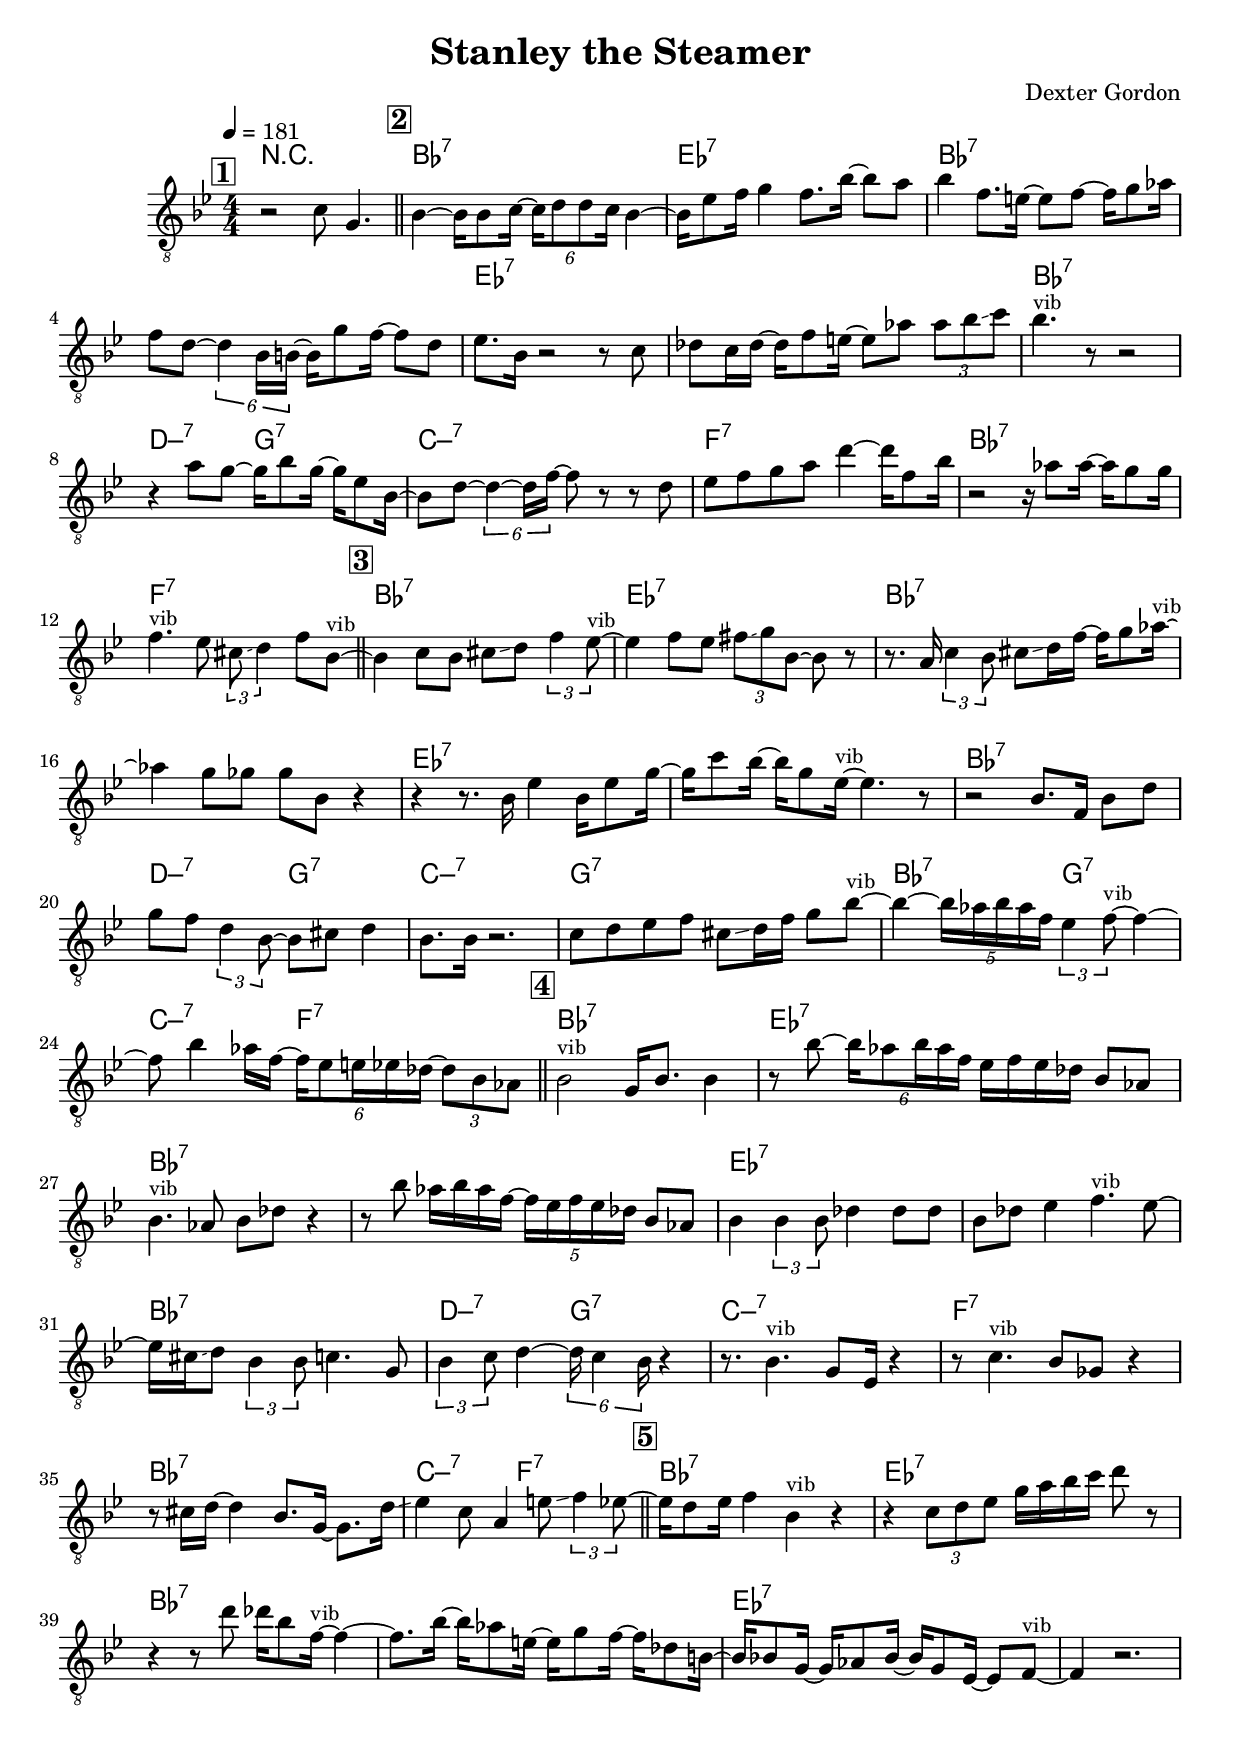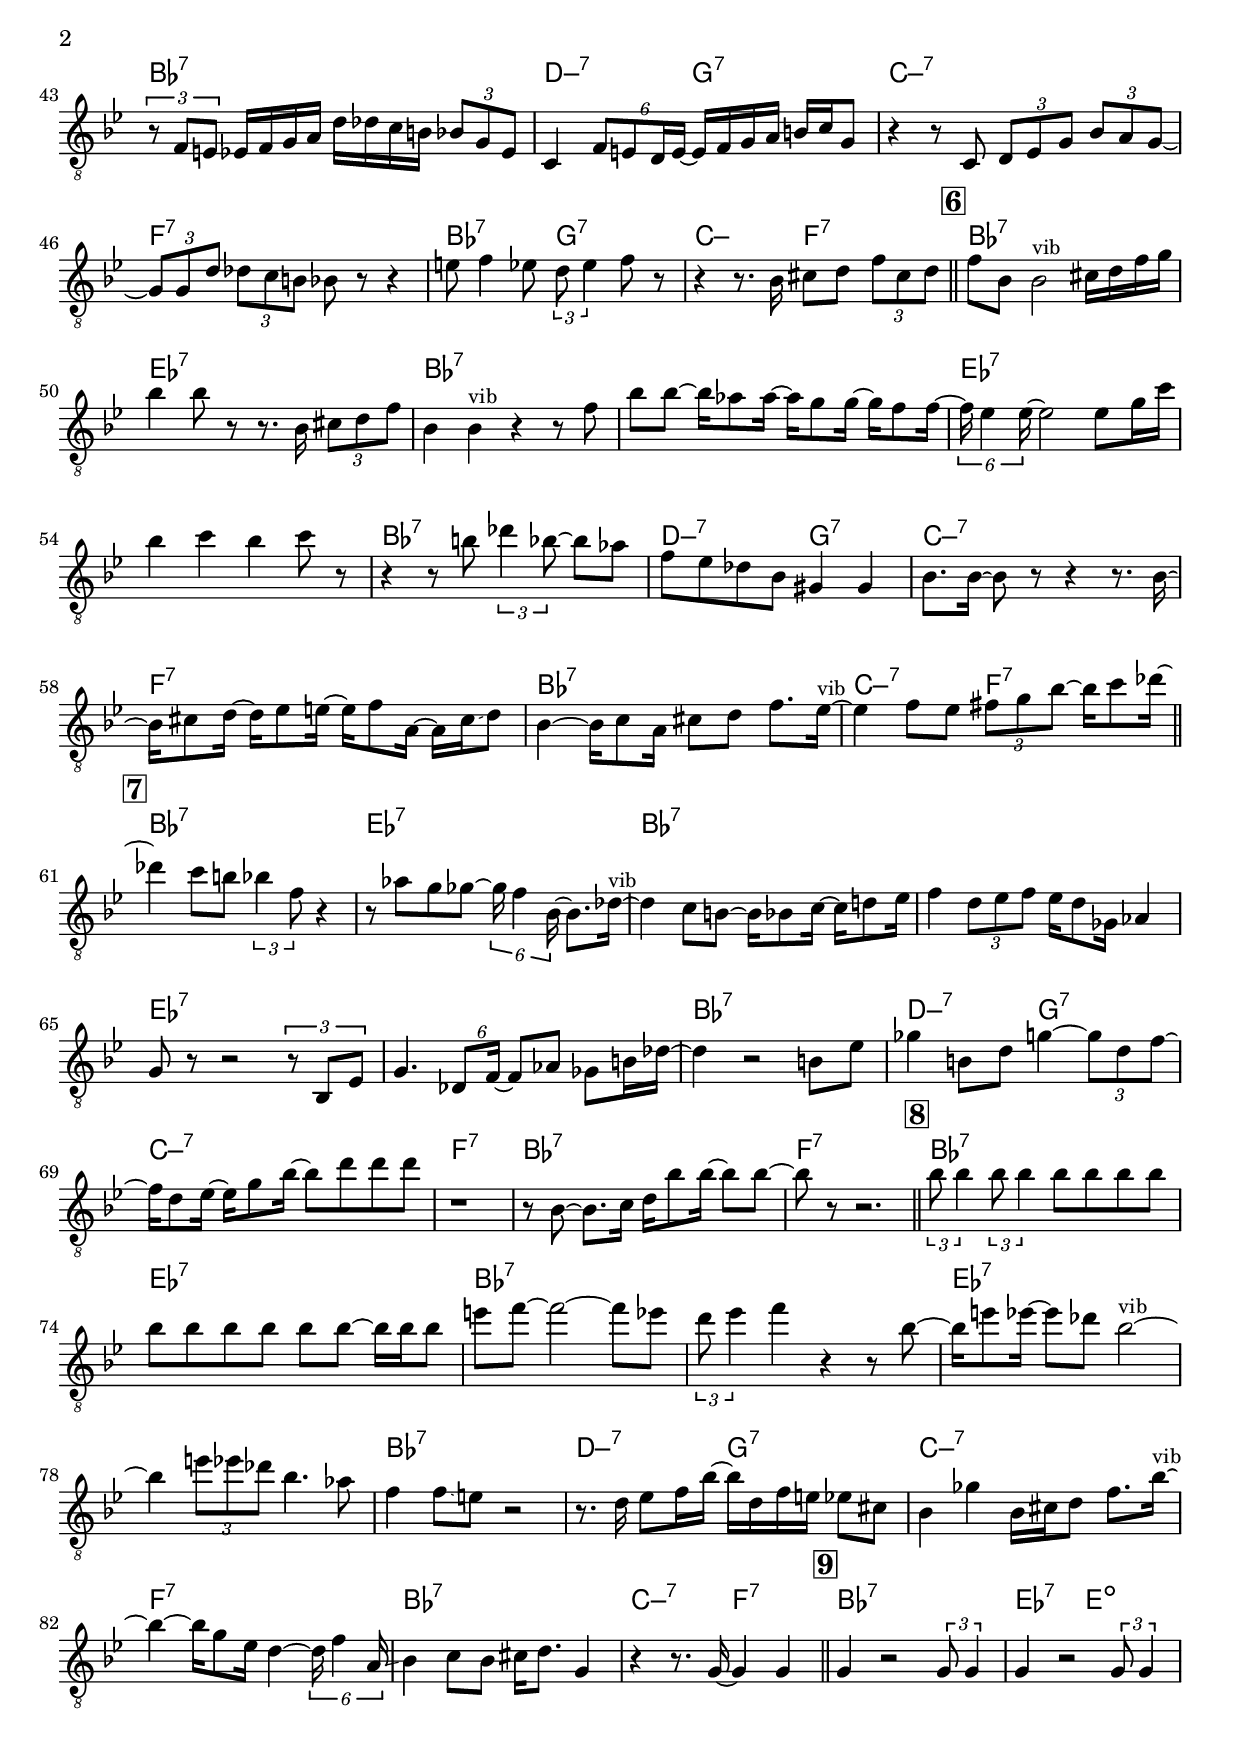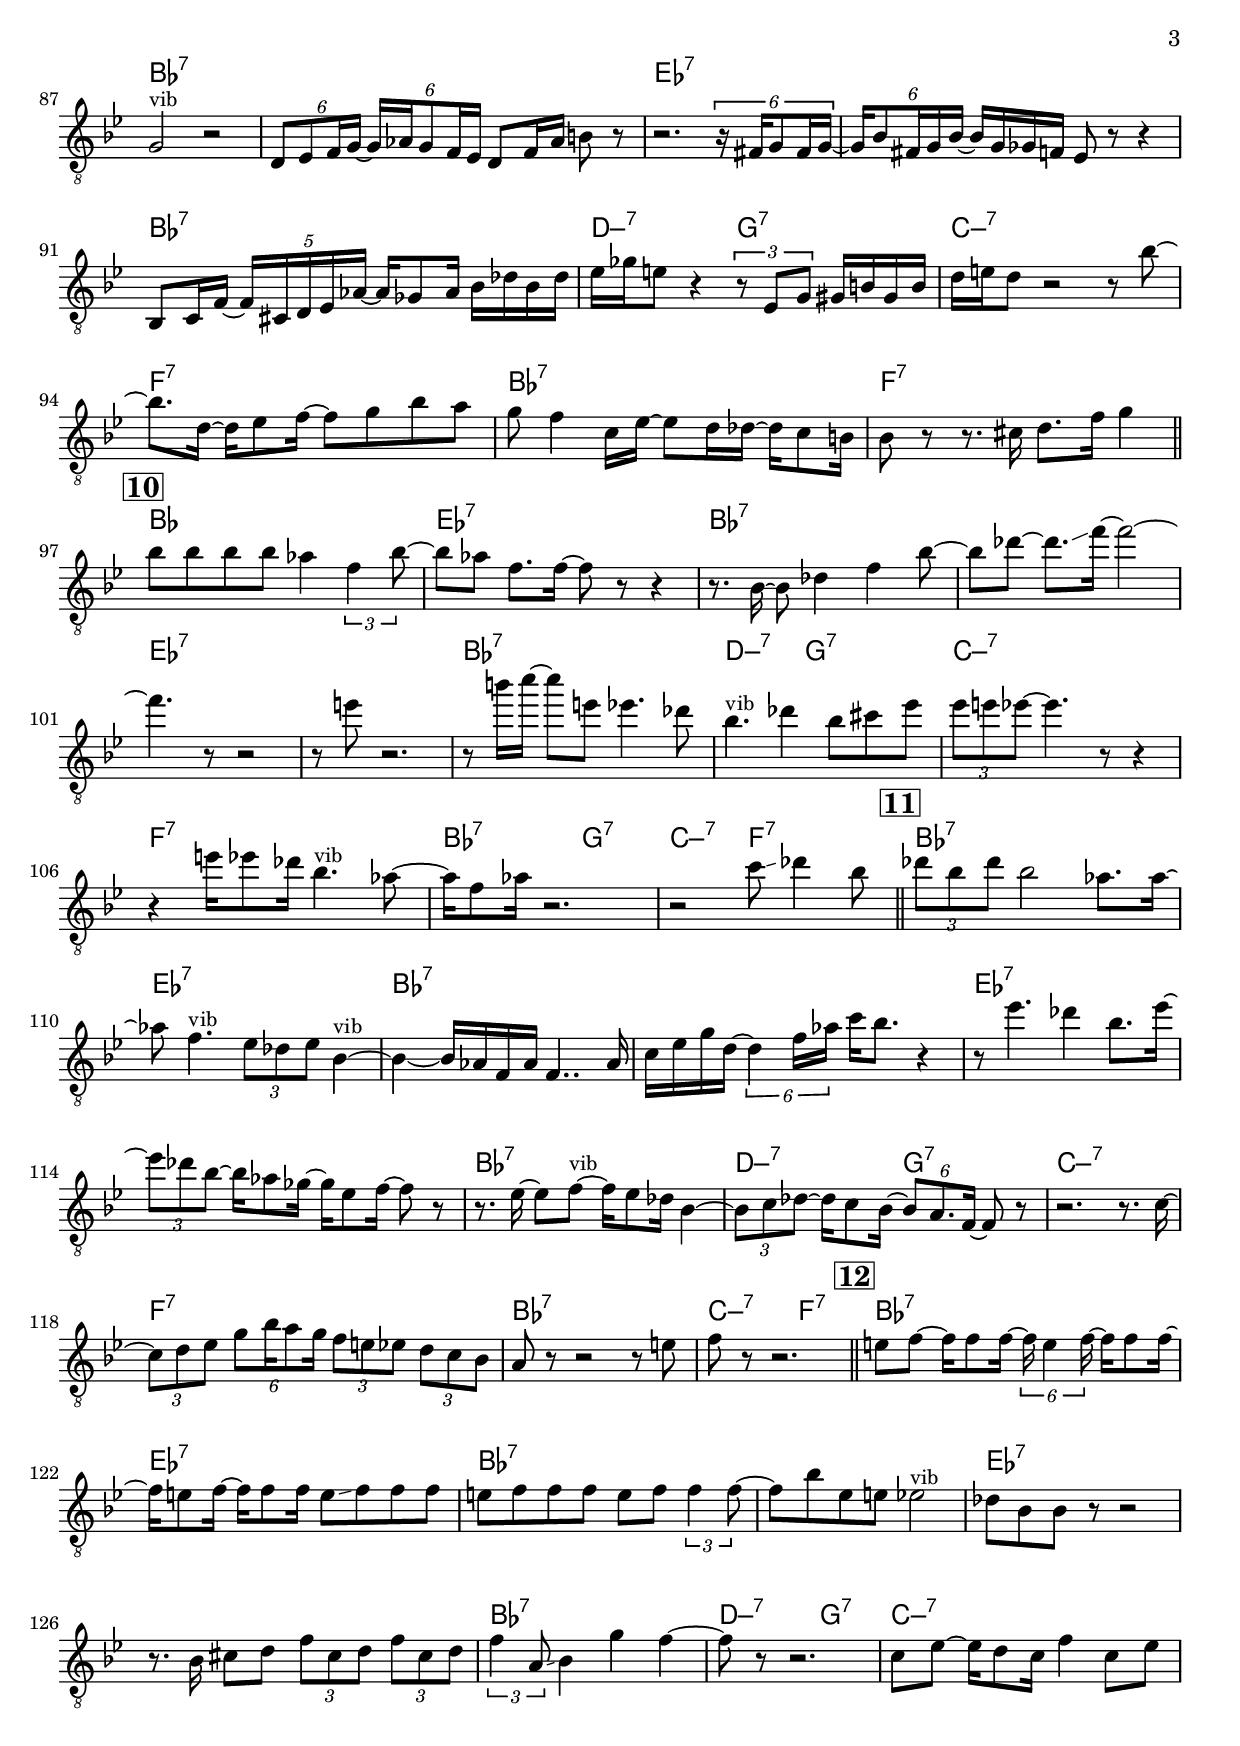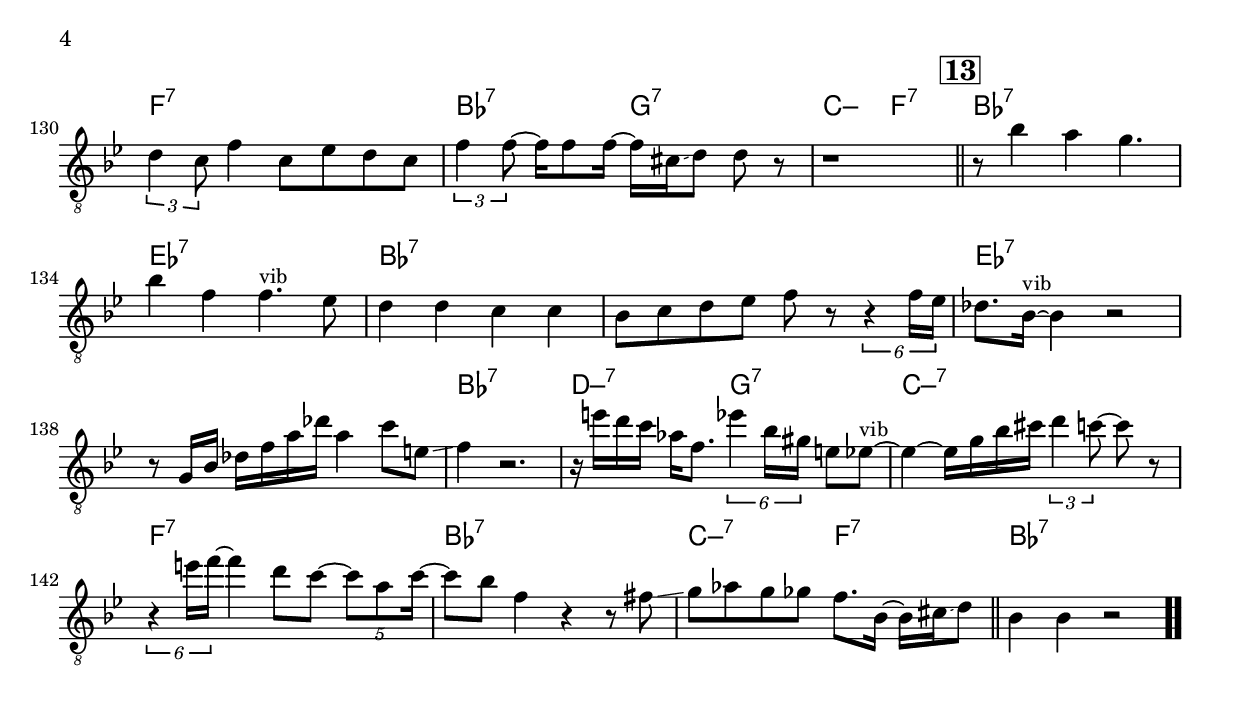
\version "2.13.2"

#(ly:set-option 'point-and-click #f)

\header {
  title = "Stanley the Steamer"
  composer = "Dexter Gordon"
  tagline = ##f
}
global =
{
    \override Staff.TimeSignature #'style = #'()
    \time 4/4
    \clef "treble_8"
    \key bes \major
    \override Rest #'direction = #'0
    \override MultiMeasureRest #'staff-position = #0
}
\score
{
<<
    \transpose c' c'

    \new ChordNames { \chords {
      \set majorSevenSymbol = \markup { "maj7" }
      \set minorChordModifier = \markup { \char ##x2013 }
      | r1 
      | bes1:7 | es1:7 | bes1:7 | s1 | es1:7 | s1 | bes1:7 | d2:min7 g2:7 
      | c1:min7 | f1:7 | bes1:7 | f1:7 | bes1:7 | es1:7 | bes1:7 | s1 
      | es1:7 | s1 | bes1:7 | d2:min7 g2:7 | c1:min7 | g1:7 | bes2:7 g2:7 | c2:min7 f2:7 
      | bes1:7 | es1:7 | bes1:7 | s1 | es1:7 | s1 | bes1:7 | d2:min7 g2:7 
      | c1:min7 | f1:7 | bes1:7 | c2:min7 f2:7 | bes1:7 | es1:7 | bes1:7 | s1 
      | es1:7 | s1 | bes1:7 | d2:min7 g2:7 | c1:min7 | f2:7 s2 | bes2:7 g2:7 | c2:min f2:7 
      | bes1:7 | es1:7 | bes1:7 | s1 | es1:7 | s1 | bes1:7 | d2:min7 g2:7 
      | c1:min7 | f2:7 s2 | bes1:7 | c2:min7 f2:7 | bes1:7 | es1:7 | bes1:7 | s1 
      | es1:7 | s1 | bes1:7 | d2:min7 g2:7 | c1:min7 | f1:7 | bes1:7 | f1:7 
      | bes1:7 | es1:7 | bes1:7 | s2 s2 | es1:7 | s1 | bes1:7 | d2:min7 g2:7 
      | c1:min7 | f2:7 s2 | bes1:7 | c2:min7 f2:7 | bes1:7 | es2:7 e2:dim | bes1:7 | s1 
      | es1:7 | s1 | bes1:7 | d2:min7 g2:7 | c1:min7 | f1:7 | bes1:7 | f1:7 
      | bes1 | es1:7 | bes1:7 | s1 | es1:7 | s1 | bes1:7 | d2:min7 g2:7 
      | c1:min7 | f2:7 s2 | bes2:7 g2:7 | c2:min7 f2:7 | bes1:7 | es1:7 | bes1:7 | s2 s2 
      | es1:7 | s1 | bes1:7 | d2:min7 g2:7 | c1:min7 | f1:7 | bes1:7 | c2:min7 f2:7 
      | bes1:7 | es1:7 | bes1:7 | s1 | es1:7 | s1 | bes1:7 | d2:min7 g2:7 
      | c1:min7 | f2:7 s2 | bes2:7 g2:7 | c2:min f2:7 | bes1:7 | es1:7 | bes1:7 | s1 
      | es1:7 | s1 | bes1:7 | d2:min7 g2:7 | c1:min7 | f2:7 s2 | bes1:7 | c2:min7 f2:7 
      | bes1:7|
      }
      }

    \new Staff
    <<
    \transpose c' c'

    {
      \global
  		%\override Score.MetronomeMark #'transparent = ##t
  		%\override Score.MetronomeMark #'stencil = ##f
  		
  		\override HorizontalBracket #'direction = #UP
  		\override HorizontalBracket #'bracket-flare = #'(0 . 0)
  		
  		\override TextSpanner #'dash-fraction = #1.0
  		\override TextSpanner #'bound-details #'left #'text = \markup{ \concat{\draw-line #'(0 . -1.0) \draw-line #'(1.0 . 0) }}
  		\override TextSpanner #'bound-details #'right #'text = \markup{ \concat{ \draw-line #'(1.0 . 0) \draw-line #'(0 . -1.0) }}
          \set Score.markFormatter = #format-mark-box-numbers


      \tempo 4 = 181
      \set Score.currentBarNumber = #0
     
      \bar "||" \mark \default r2 c'8 g4. 
      \bar "||" \mark \default bes4~ bes16 bes8 c'16~ \tuplet 6/4 {c'16 d'8 d'8 c'16} bes4~ 
      | bes16 es'8 f'16 g'4 f'8. bes'16~ bes'8 a'8 
      | bes'4 f'8. e'16~ e'8 f'8~ f'16 g'8 aes'16 
      | f'8 d'8~ \tuplet 6/4 {d'4 bes16 b16~} b16 g'8 f'16~ f'8 d'8 
      | es'8. bes16 r2 r8 c'8 
      | des'8 c'16 des'16~ des'16 f'8 e'16~ e'8 aes'8 \tuplet 3/2 {aes'8 bes'8\glissando  c''8} 
      | bes'4.^\markup{\left-align \small vib} r8 r2 
      | r4 a'8 g'8~ g'16 bes'8 g'16~ g'16 es'8 bes16~ 
      | bes8 d'8~ \tuplet 6/4 {d'4~ d'16 f'16~} f'8 r8 r8 d'8 
      | es'8 f'8 g'8 a'8 d''4~ d''16 f'8 bes'16 
      | r2 r16 aes'8 aes'16~ aes'16 g'8 g'16 
      | f'4.^\markup{\left-align \small vib} es'8 \tuplet 3/2 {cis'8\glissando  d'4} f'8 bes8~^\markup{\left-align \small vib} 
      \bar "||" \mark \default bes4 c'8 bes8 cis'8\glissando  d'8 \tuplet 3/2 {f'4 es'8~^\markup{\left-align \small vib}} 
      | es'4 f'8 es'8 \tuplet 3/2 {fis'8\glissando  g'8 bes8~} bes8 r8 
      | r8. a16 \tuplet 3/2 {c'4 bes8} cis'8\glissando  d'16 f'16~ f'16 g'8 aes'16~^\markup{\left-align \small vib} 
      | aes'4 g'8 ges'8 ges'8 bes8 r4 
      | r4 r8. bes16 es'4 bes16 es'8 g'16~ 
      | g'16 c''8 bes'16~ bes'16 g'8 es'16~^\markup{\left-align \small vib} es'4. r8 
      | r2 bes8. f16 bes8 d'8 
      | g'8 f'8 \tuplet 3/2 {d'4 bes8~} bes8 cis'8 d'4 
      | bes8. bes16 r2. 
      | c'8 d'8 es'8 f'8 cis'8\glissando  d'16 f'16 g'8 bes'8~^\markup{\left-align \small vib} 
      | bes'4~ \tuplet 5/4 {bes'16 aes'16 bes'16 aes'16 f'16} \tuplet 3/2 {es'4 f'8~^\markup{\left-align \small vib}} f'4~ 
      | f'8 bes'4 aes'16 f'16~ \tuplet 6/4 {f'16 es'8 e'16 es'16 des'16~} \tuplet 3/2 {des'8 bes8 aes8} 
      \bar "||" \mark \default bes2^\markup{\left-align \small vib} g16 bes8. bes4 
      | r8 bes'8~ \tuplet 6/4 {bes'16 aes'8 bes'16 aes'16 f'16} es'16 f'16 es'16 des'16 bes8 aes8 
      | bes4.^\markup{\left-align \small vib} aes8 bes8 des'8 r4 
      | r8 bes'8 aes'16 bes'16 aes'16 f'16~ \tuplet 5/4 {f'16 es'16 f'16 es'16 des'16} bes8 aes8 
      | bes4 \tuplet 3/2 {bes4 bes8} des'4 des'8 des'8 
      | bes8 des'8 es'4 f'4.^\markup{\left-align \small vib} es'8~ 
      | es'16 cis'16\glissando  d'8 \tuplet 3/2 {bes4 bes8} c'4. g8 
      | \tuplet 3/2 {bes4 c'8} d'4~ \tuplet 6/4 {d'16 c'4 bes16} r4 
      | r8. bes4.^\markup{\left-align \small vib} g8 es16 r4 
      | r8 c'4.^\markup{\left-align \small vib} bes8 ges8 r4 
      | r8 cis'16 d'16~ d'4 bes8. g16~ g8. d'16\glissando  
      | es'4 c'8 a4 e'8\glissando  \tuplet 3/2 {f'4 es'8~} 
      \bar "||" \mark \default es'16 d'8 es'16 f'4 bes4^\markup{\left-align \small vib} r4 
      | r4 \tuplet 3/2 {c'8 d'8 es'8} g'16 a'16 bes'16 c''16 d''8 r8 
      | r4 r8 d''8 des''16 bes'8 f'16~^\markup{\left-align \small vib} f'4~ 
      | f'8. bes'16~ bes'16 aes'8 e'16~ e'16 g'8 f'16~ f'16 des'8 b16~ 
      | b16 bes8 g16~ g16 aes8 bes16~ bes16 g8 es16~ es8 f8~^\markup{\left-align \small vib} 
      | f4 r2. 
      | \tuplet 3/2 {r8 f8 e8} es16 f16 g16 a16 d'16 des'16 c'16 b16 \tuplet 3/2 {bes8 g8 es8} 
      | c4 \tuplet 6/4 {f8 e8 d16 e16~} e16 f16 g16 a16 b16 c'16 g8 
      | r4 r8 c8 \tuplet 3/2 {d8 es8 g8} \tuplet 3/2 {bes8 a8 g8~} 
      | \tuplet 3/2 {g8 g8 d'8} \tuplet 3/2 {des'8 c'8 b8} bes8 r8 r4 
      | e'8 f'4 es'8 \tuplet 3/2 {d'8 es'4} f'8 r8 
      | r4 r8. bes16 cis'8 d'8 \tuplet 3/2 {f'8 cis'8 d'8} 
      \bar "||" \mark \default f'8 bes8 bes2^\markup{\left-align \small vib} cis'16 d'16 f'16 g'16 
      | bes'4 bes'8 r8 r8. bes16 \tuplet 3/2 {cis'8 d'8 f'8} 
      | bes4 bes4^\markup{\left-align \small vib} r4 r8 f'8 
      | bes'8 bes'8~ bes'16 aes'8 aes'16~ aes'16 g'8 g'16~ g'16 f'8 f'16~ 
      | \tuplet 6/4 {f'16 es'4 es'16~} es'2 es'8 g'16 c''16 
      | bes'4 c''4 bes'4 c''8 r8 
      | r4 r8 b'8 \tuplet 3/2 {des''4 bes'8~} bes'8 aes'8 
      | f'8 es'8 des'8 bes8 gis4 gis4 
      | bes8. bes16~ bes8 r8 r4 r8. bes16~ 
      | bes16 cis'8 d'16~ d'16 es'8 e'16~ e'16 f'8 a16~ a16 cis'16\glissando  d'8 
      | bes4~ bes16 c'8 a16 cis'8 d'8 f'8. es'16~^\markup{\left-align \small vib} 
      | es'4 f'8 es'8 \tuplet 3/2 {fis'8 g'8 bes'8~} bes'16 c''8 des''16~ 
      \bar "||" \mark \default des''4 c''8 b'8 \tuplet 3/2 {bes'4 f'8} r4 
      | r8 aes'8 g'8 ges'8~ \tuplet 6/4 {ges'16 f'4 bes16~} bes8. des'16~^\markup{\left-align \small vib} 
      | des'4 c'8 b8~ b16 bes8 c'16~ c'16 d'8 es'16 
      | f'4 \tuplet 3/2 {d'8 es'8 f'8} es'16 d'8 ges16 aes4 
      | g8 r8 r2 \tuplet 3/2 {r8 bes,8 es8} 
      | g4. \tuplet 6/4 {des8 f16~} f8 aes8 ges8 b16 des'16~ 
      | des'4 r2 b8 es'8 
      | ges'4 b8 d'8 g'4~ \tuplet 3/2 {g'8 d'8 f'8~} 
      | f'16 d'8 es'16~ es'16 g'8 bes'16~ bes'8 d''8 d''8 d''8 
      | r1 
      | r8 bes8~ bes8. c'16 d'16 bes'8 bes'16~ bes'8 bes'8~ 
      | bes'8 r8 r2. 
      \bar "||" \mark \default \tuplet 3/2 {bes'8 bes'4} \tuplet 3/2 {bes'8 bes'4} bes'8 bes'8 bes'8 bes'8 
      | bes'8 bes'8 bes'8 bes'8 bes'8 bes'8~ bes'16 bes'16 bes'8 
      | e''8 f''8~ f''2~ f''8 es''8 
      | \tuplet 3/2 {d''8 es''4} f''4 r4 r8 bes'8~ 
      | bes'16 e''8 es''16~ es''8 des''8 bes'2~^\markup{\left-align \small vib} 
      | bes'4 \tuplet 3/2 {e''8 es''8 des''8} bes'4. aes'8 
      | f'4 f'8\glissando  e'8 r2 
      | r8. d'16 es'8 f'16 bes'16~ bes'16 d'16 f'16 e'16 es'8 cis'8 
      | bes4 ges'4 bes16 cis'16 d'8 f'8. bes'16~^\markup{\left-align \small vib} 
      | bes'4~ bes'16 g'8 es'16 d'4~ \tuplet 6/4 {d'16 f'4 a16\glissando } 
      | bes4 c'8 bes8 cis'16 d'8. g4 
      | r4 r8. g16~ g4 g4 
      \bar "||" \mark \default g4 r2 \tuplet 3/2 {g8 g4} 
      | g4 r2 \tuplet 3/2 {g8 g4} 
      | g2^\markup{\left-align \small vib} r2 
      | \tuplet 6/4 {d8 es8 f16 g16~} \tuplet 6/4 {g16 aes16 g8 f16 es16} d8 f16 aes16 b8 r8 
      | r2. \tuplet 6/4 {r16 fis16 g8 fis16 g16~} 
      | \tuplet 6/4 {g16 bes8 fis16 g16 bes16~} bes16 g16 ges16 f16 es8 r8 r4 
      | bes,8 c16 f16~ \tuplet 5/4 {f16 cis16 d16 es16 aes16~} aes16 ges8 aes16 bes16 des'16 bes16 des'16 
      | es'16 ges'16 e'8 r4 \tuplet 3/2 {r8 es8 g8} gis16 b16 gis16 b16 
      | d'16 e'16 d'8 r2 r8 bes'8~ 
      | bes'8. d'16~ d'16 es'8 f'16~ f'8 g'8 bes'8 a'8 
      | g'8 f'4 c'16 es'16~ es'8 d'16 des'16~ des'16 c'8 b16 
      | bes8 r8 r8. cis'16 d'8. f'16 g'4 
      \bar "||" \mark \default bes'8 bes'8 bes'8 bes'8 aes'4 \tuplet 3/2 {f'4 bes'8~} 
      | bes'8 aes'8 f'8. f'16~ f'8 r8 r4 
      | r8. bes16~ bes8 des'4 f'4 bes'8~ 
      | bes'8 des''8~ des''8.\glissando  f''16~ f''2~ 
      | f''4. r8 r2 
      | r8 e''8 r2. 
      | r8 b''16 c'''16~ c'''8 e''8 es''4. des''8 
      | bes'4.^\markup{\left-align \small vib} des''4 bes'8 cis''8 es''8 
      | \tuplet 3/2 {es''8\glissando  e''8 es''8~} es''4. r8 r4 
      | r4 e''16 es''8 des''16 bes'4.^\markup{\left-align \small vib} aes'8~ 
      | aes'16 f'8 aes'16 r2. 
      | r2 c''8\glissando  des''4 bes'8 
      \bar "||" \mark \default \tuplet 3/2 {des''8 bes'8 des''8} bes'2 aes'8. aes'16~ 
      | aes'8 f'4.^\markup{\left-align \small vib} \tuplet 3/2 {es'8 des'8 es'8} bes4~^\markup{\left-align \small vib} 
      | bes4~ bes16 aes16 f16 aes16 f4.. aes16 
      | c'16 es'16 g'16 d'16~ \tuplet 6/4 {d'4 f'16 aes'16} c''16 bes'8. r4 
      | r8 es''4. des''4 bes'8. es''16~ 
      | \tuplet 3/2 {es''8 des''8 bes'8~} bes'16 aes'8 ges'16~ ges'16 es'8 f'16~ f'8 r8 
      | r8. es'16~ es'8 f'8~^\markup{\left-align \small vib} f'16 es'8 des'16 bes4~ 
      | \tuplet 3/2 {bes8 c'8 des'8~} des'16 c'8 bes16~ \tuplet 6/4 {bes8 a8. f16~} f8 r8 
      | r2. r8. c'16~ 
      | \tuplet 3/2 {c'8 d'8 es'8} \tuplet 6/4 {g'8 bes'16 a'8 g'16} \tuplet 3/2 {f'8 e'8 es'8} \tuplet 3/2 {d'8 c'8 bes8} 
      | a8 r8 r2 r8 e'8 
      | f'8 r8 r2. 
      \bar "||" \mark \default e'8 f'8~ f'16 f'8 f'16~ \tuplet 6/4 {f'16 e'4 f'16~} f'16 f'8 f'16~ 
      | f'16 e'8 f'16~ f'16 f'8 f'16 e'8\glissando  f'8 f'8 f'8 
      | e'8 f'8 f'8 f'8 e'8 f'8 \tuplet 3/2 {f'4 f'8~} 
      | f'8 bes'8 es'8 e'8 es'2^\markup{\left-align \small vib} 
      | des'8 bes8 bes8 r8 r2 
      | r8. bes16 cis'8 d'8 \tuplet 3/2 {f'8 cis'8 d'8} \tuplet 3/2 {f'8 cis'8 d'8} 
      | \tuplet 3/2 {f'4 a8\glissando } bes4 g'4 f'4~ 
      | f'8 r8 r2. 
      | c'8 es'8~ es'16 d'8 c'16 f'4 c'8 es'8 
      | \tuplet 3/2 {d'4 c'8} f'4 c'8 es'8 d'8 c'8 
      | \tuplet 3/2 {f'4 f'8~} f'16 f'8 f'16~ f'16 cis'16\glissando  d'8 d'8 r8 
      | r1 
      \bar "||" \mark \default r8 bes'4 a'4 g'4. 
      | bes'4 f'4 f'4.^\markup{\left-align \small vib} es'8 
      | d'4 d'4 c'4 c'4 
      | bes8 c'8 d'8 es'8 f'8 r8 \tuplet 6/4 {r4 f'16 es'16} 
      | des'8. bes16~^\markup{\left-align \small vib} bes4 r2 
      | r8 g16 bes16 des'16 f'16 a'16 des''16 a'4 c''8 e'8\glissando  
      | f'4 r2. 
      | r16 e''16 d''16 c''16 aes'16 f'8. \tuplet 6/4 {es''4 bes'16 gis'16} e'8 es'8~^\markup{\left-align \small vib} 
      | es'4~ es'16 g'16 bes'16 cis''16 \tuplet 3/2 {d''4 c''8~} c''8 r8 
      | \tuplet 6/4 {r4 e''16\glissando  f''16~} f''4 d''8 c''8~ \tuplet 5/4 {c''8 a'8 c''16~} 
      | c''8 bes'8 f'4 r4 r8 fis'8\glissando  
      | g'8 aes'8 g'8 ges'8 f'8. bes16~ bes16 cis'16\glissando  d'8 
      \bar "||" bes4 bes4 r2\bar  ".."
    }
    >>
>>    
}
